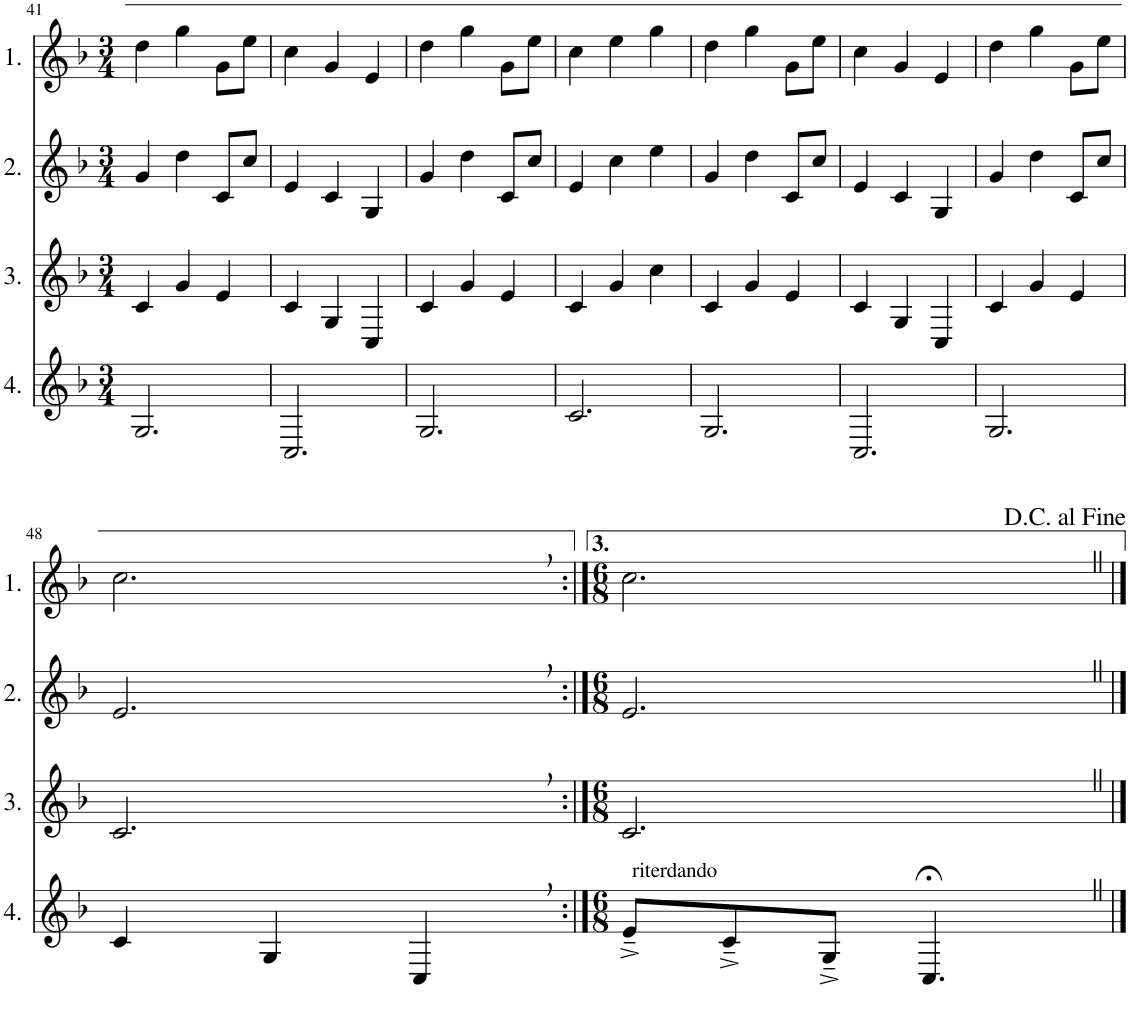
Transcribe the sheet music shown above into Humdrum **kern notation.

**kern	**kern	**kern	**kern
*part4	*part3	*part2	*part1
*staff4	*staff3	*staff2	*staff1
*I"4.	*I"3.	*I"2.	*I"1.
!!LO:PB:g=z
*clefG2	*clefG2	*clefG2	*clefG2
*Trd4c7	*Trd4c7	*Trd4c7	*Trd4c7
*k[b-]	*k[b-]	*k[b-]	*k[b-]
*M3/4	*M3/4	*M3/4	*M3/4
=41	=41	=41	=41
2.G/	4c/	4g/	4dd\
.	4g/	4dd\	4gg\
.	4e/	8c/L	8g\L
.	.	8cc/J	8ee\J
=42	=42	=42	=42
2.C/	4c/	4e/	4cc\
.	4G/	4c/	4g/
.	4C/	4G/	4e/
=43	=43	=43	=43
2.G/	4c/	4g/	4dd\
.	4g/	4dd\	4gg\
.	4e/	8c/L	8g\L
.	.	8cc/J	8ee\J
=44	=44	=44	=44
2.c/	4c/	4e/	4cc\
.	4g/	4cc\	4ee\
.	4cc\	4ee\	4gg\
=45	=45	=45	=45
2.G/	4c/	4g/	4dd\
.	4g/	4dd\	4gg\
.	4e/	8c/L	8g\L
.	.	8cc/J	8ee\J
=46	=46	=46	=46
2.C/	4c/	4e/	4cc\
.	4G/	4c/	4g/
.	4C/	4G/	4e/
=47	=47	=47	=47
2.G/	4c/	4g/	4dd\
.	4g/	4dd\	4gg\
.	4e/	8c/L	8g\L
.	.	8cc/J	8ee\J
!!LO:LB:g=z
=48	=48	=48	=48
4c/	2.c,/	2.e,/	2.cc,\
4G/	.	.	.
4C,/	.	.	.
=49:|!	=49:|!	=49:|!	=49:|!
*M6/8	*M6/8	*M6/8	*M6/8
!LO:TX:a:t=riterdando	!	!	!
8e~^/L	2.cZ/	2.eZ/	2.ccZ\
8c~^/	.	.	.
8G~^/J	.	.	.
4.C;<Z/	.	.	.
==	==	==	==
*-	*-	*-	*-
